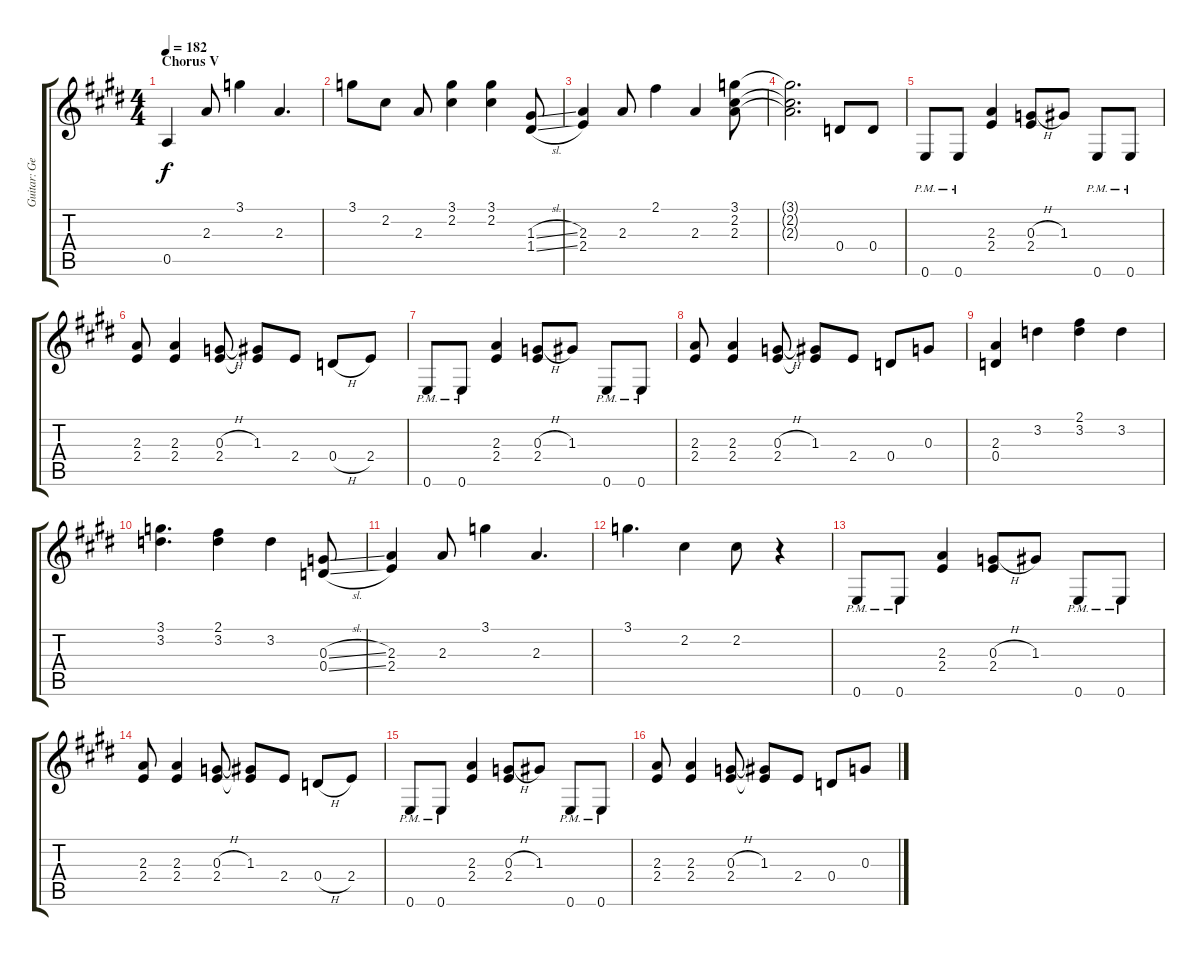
\track ("Guitar: George" "Guitar: Ge") {instrument distortionguitar}
\staff {score tabs}
\tuning (E4 B3 G3 D3 A2 E2) {hide}
\ts (4 4)
\section ("" "Chorus V")
\tempo 182
\clef g2
\ks e
0.5.4{dy f} 2.3.8 3.1.4 2.3.4{d} |
3.1.8 2.2.8 2.3.8 (3.1 2.2).4 (3.1 2.2).4 (1.3{sl} 1.4{sl}).8 |
(2.3 2.4).4 2.3.8 2.1.4 2.3.4 (3.1 2.2 2.3).8 |
(3.1{t} 2.2{t} 2.3{t}).2{d} 0.4.8 0.4.8 |
0.6{pm}.8 0.6{pm}.8 (2.3 2.4).4 (0.3{h} 2.4).8 1.3.8 0.6{pm}.8 0.6{pm}.8 |
(2.3 2.4).8 (2.3 2.4).4 (0.3{h} 2.4).8 (1.3 2.4{t}).8 2.4.8 0.4{h}.8 2.4.8 |
0.6{pm}.8 0.6{pm}.8 (2.3 2.4).4 (0.3{h} 2.4).8 1.3.8 0.6{pm}.8 0.6{pm}.8 |
(2.3 2.4).8 (2.3 2.4).4 (0.3{h} 2.4).8 (1.3 2.4{t}).8 2.4.8 0.4.8 0.3.8 |
(2.3 0.4).4 3.2.4 (2.1 3.2).4 3.2.4 |
(3.1 3.2).4{d} (2.1 3.2).4 3.2.4 (0.3{sl} 0.4{sl}).8 |
(2.3 2.4).4 2.3.8 3.1.4 2.3.4{d} |
3.1.4{d} 2.2.4 2.2.8 r.4 |
0.6{pm}.8 0.6{pm}.8 (2.3 2.4).4 (0.3{h} 2.4).8 1.3.8 0.6{pm}.8 0.6{pm}.8 |
(2.3 2.4).8 (2.3 2.4).4 (0.3{h} 2.4).8 (1.3 2.4{t}).8 2.4.8 0.4{h}.8 2.4.8 |
0.6{pm}.8 0.6{pm}.8 (2.3 2.4).4 (0.3{h} 2.4).8 1.3.8 0.6{pm}.8 0.6{pm}.8 |
(2.3 2.4).8 (2.3 2.4).4 (0.3{h} 2.4).8 (1.3 2.4{t}).8 2.4.8 0.4.8 0.3.8
